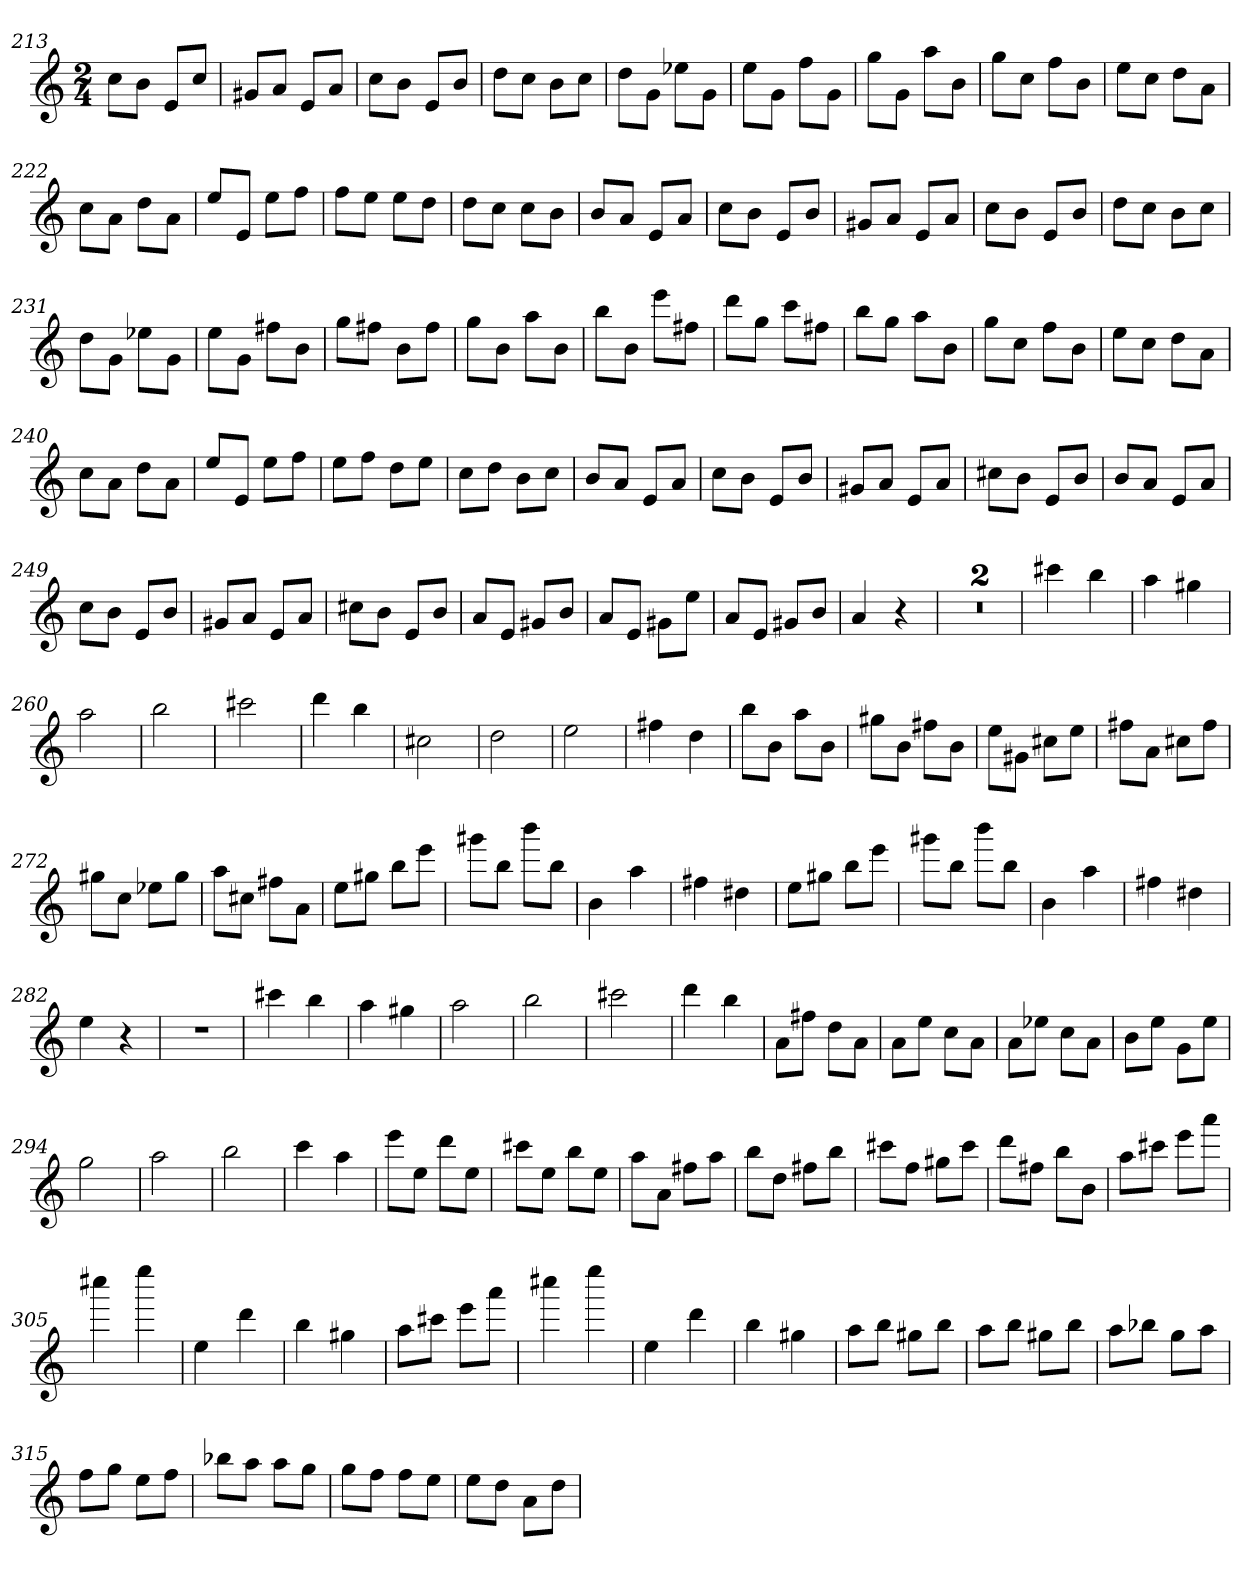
**kern
*part1
*staff1
*clefG2
*k[]
*C:
*M2/4
=213
8cc\L
8b\J
8e/L
8cc/J
=214
8g#X/L
8a/J
8e/L
8a/J
=215
8cc\L
8b\J
8e/L
8b/J
=216
8dd\L
8cc\J
8b\L
8cc\J
=217
8dd\L
8g\J
8ee-X\L
8g\J
=218
8ee\L
8g\J
8ff\L
8g\J
=219
8gg\L
8g\J
8aa\L
8b\J
=220
8gg\L
8cc\J
8ff\L
8b\J
=221
8ee\L
8cc\J
8dd\L
8a\J
=222
8cc\L
8a\J
8dd\L
8a\J
=223
8ee/L
8e/J
8ee\L
8ff\J
=224
8ff\L
8ee\J
8ee\L
8dd\J
=225
8dd\L
8cc\J
8cc\L
8b\J
=226
8b/L
8a/J
8e/L
8a/J
=227
8cc\L
8b\J
8e/L
8b/J
=228
8g#X/L
8a/J
8e/L
8a/J
=229
8cc\L
8b\J
8e/L
8b/J
=230
8dd\L
8cc\J
8b\L
8cc\J
=231
8dd\L
8g\J
8ee-X\L
8g\J
=232
8ee\L
8g\J
8ff#X\L
8b\J
=233
8gg\L
8ff#X\J
8b\L
8ff#\J
=234
8gg\L
8b\J
8aa\L
8b\J
=235
8bb\L
8b\J
8eee\L
8ff#X\J
=236
8ddd\L
8gg\J
8ccc\L
8ff#X\J
=237
8bb\L
8gg\J
8aa\L
8b\J
=238
8gg\L
8cc\J
8ff\L
8b\J
=239
8ee\L
8cc\J
8dd\L
8a\J
=240
8cc\L
8a\J
8dd\L
8a\J
=241
8ee/L
8e/J
8ee\L
8ff\J
=242
8ee\L
8ff\J
8dd\L
8ee\J
=243
8cc\L
8dd\J
8b\L
8cc\J
=244
8b/L
8a/J
8e/L
8a/J
=245
8cc\L
8b\J
8e/L
8b/J
=246
8g#X/L
8a/J
8e/L
8a/J
=247
8cc#X\L
8b\J
8e/L
8b/J
=248
8b/L
8a/J
8e/L
8a/J
=249
8cc\L
8b\J
8e/L
8b/J
=250
8g#X/L
8a/J
8e/L
8a/J
=251
8cc#X\L
8b\J
8e/L
8b/J
=252
8a/L
8e/J
8g#X/L
8b/J
=253
8a/L
8e/J
8g#X\L
8ee\J
=254
8a/L
8e/J
8g#X/L
8b/J
=255
4a
4r
=256
2r
=257
2r
=258
4ccc#X
4bb
=259
4aa
4gg#X
=260
2aa
=261
2bb
=262
2ccc#X
=263
4ddd
4bb
=264
2cc#X
=265
2dd
=266
2ee
=267
4ff#X
4dd
=268
8bb\L
8b\J
8aa\L
8b\J
=269
8gg#X\L
8b\J
8ff#X\L
8b\J
=270
8ee\L
8g#X\J
8cc#X\L
8ee\J
=271
8ff#X\L
8a\J
8cc#X\L
8ff#\J
=272
8gg#X\L
8cc\J
8ee-X\L
8gg#\J
=273
8aa\L
8cc#X\J
8ff#X\L
8a\J
=274
8ee\L
8gg#X\J
8bb\L
8eee\J
=275
8ggg#X\L
8bb\J
8bbb\L
8bb\J
=276
4b
4aa
=277
4ff#X
4dd#X
=278
8ee\L
8gg#X\J
8bb\L
8eee\J
=279
8ggg#X\L
8bb\J
8bbb\L
8bb\J
=280
4b
4aa
=281
4ff#X
4dd#X
=282
4ee
4r
=283
2r
=284
4ccc#X
4bb
=285
4aa
4gg#X
=286
2aa
=287
2bb
=288
2ccc#X
=289
4ddd
4bb
=290
8a\L
8ff#X\J
8dd\L
8a\J
=291
8a\L
8ee\J
8cc\L
8a\J
=292
8a\L
8ee-X\J
8cc\L
8a\J
=293
8b\L
8ee\J
8g\L
8ee\J
=294
2gg
=295
2aa
=296
2bb
=297
4ccc
4aa
=298
8eee\L
8ee\J
8ddd\L
8ee\J
=299
8ccc#X\L
8ee\J
8bb\L
8ee\J
=300
8aa\L
8a\J
8ff#X\L
8aa\J
=301
8bb\L
8dd\J
8ff#X\L
8bb\J
=302
8ccc#X\L
8ff\J
8gg#X\L
8ccc#\J
=303
8ddd\L
8ff#X\J
8bb\L
8b\J
=304
8aa\L
8ccc#X\J
8eee\L
8aaa\J
=305
4cccc#X
4eeee
=306
4ee
4ddd
=307
4bb
4gg#X
=308
8aa\L
8ccc#X\J
8eee\L
8aaa\J
=309
4cccc#X
4eeee
=310
4ee
4ddd
=311
4bb
4gg#X
=312
8aa\L
8bb\J
8gg#X\L
8bb\J
=313
8aa\L
8bb\J
8gg#X\L
8bb\J
=314
8aa\L
8bb-X\J
8gg\L
8aa\J
=315
8ff\L
8gg\J
8ee\L
8ff\J
=316
8bb-X\L
8aa\J
8aa\L
8gg\J
=317
8gg\L
8ff\J
8ff\L
8ee\J
=318
8ee\L
8dd\J
8a\L
8dd\J
=
*-
